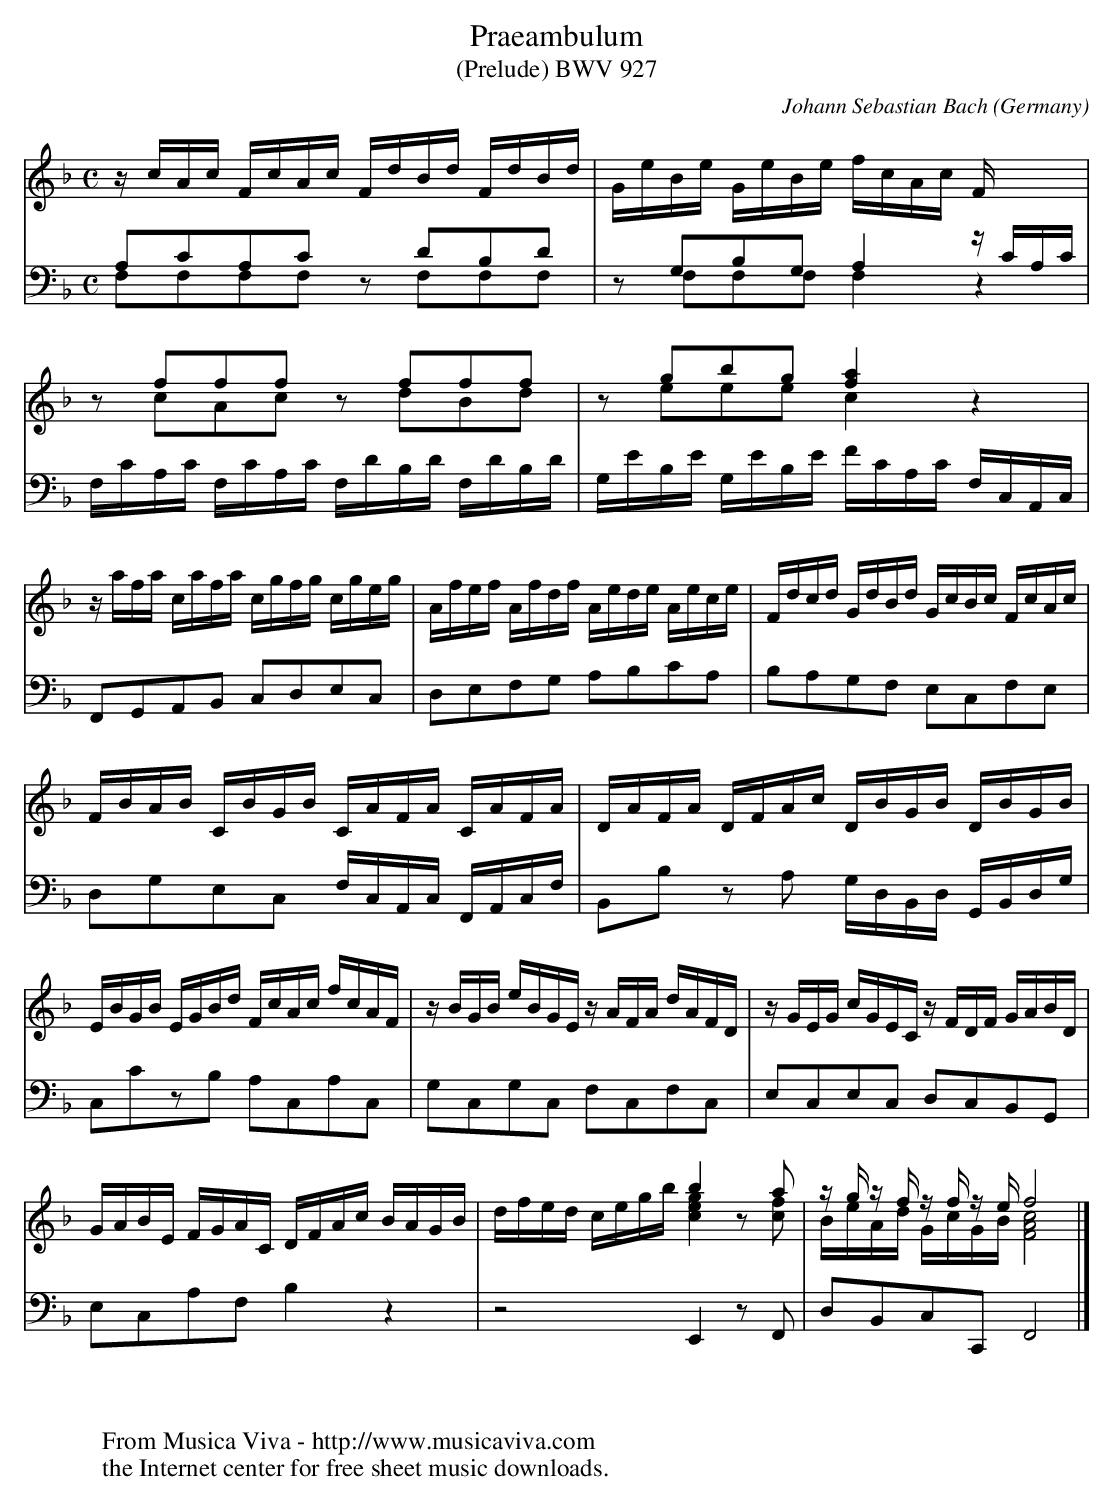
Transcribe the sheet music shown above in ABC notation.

X:1
T:Praeambulum
T:(Prelude) BWV 927
C:Johann Sebastian Bach
O:Germany
V:1 Program 1 6 up %Harpsichord
V:2 Program 1 6 merge down %Harpsichord
V:3 Program 1 6 bass up %Harpsichord
V:4 Program 1 6 bass merge down %Harpsichord
M:C
L:1/16
K:F
V:1
zcAc FcAc FdBd FdBd|x8x4 F xx2|
V:2
x16|GeBe GeBe fcAc x4|
V:3
A,2C2A,2C2 z2D2B,2D2|z2G,2B,2G,2A,4zCA,C|
V:4
F,2F,2F,2F,2 z2F,2F,2F,2|z2F,2F,2F,2F,4z4|
V:1
z2f2f2f2 z2f2f2f2|z2g2b2g2[f4a4]z4|
V:2
z2c2A2c2 z2d2B2d2|z2e2e2e2c4z4|
V:3
x16|x8x4 F,C,A,,C,|
V:4
F,CA,C F,CA,C F,DB,D F,DB,D|G,EB,E G,EB,E FCA,C x4|
V:1
x16|x16|Fdcd GdBd GcBc FcAc|
V:2
zafa cafa cgfg cgeg|Afef Afdf Aede Aece|x16|
V:3
F,,2G,,2A,,2B,,2 C,2D,2E,2C,2|x16|x16|
V:4
x16|D,2E,2F,2G,2 A,2B,2C2A,2|B,2A,2G,2F,2 E,2C,2F,2E,2|
V:1
FBAB CBGB CAFA CAFA|DAFA DFAc DBGB DBGB|
V:2
x16|x16|
V:3
x8 F,C,A,,C, F,,A,,C,F,|x8x4 G,,B,,D,G,|
V:4
D,2G,2E,2C,2 x8|B,,2B,2 z2A,2 G,D,B,,D, x4|
V:1
EBGB EGBd FcAc fcAF|zBGB eBGE zAFA dAFD|zGEG cGEC zFDF GABD|
V:2
x16|x16|x16|
V:3
x16|x16|E,2C,2E,2C,2 D,2C,2B,,2G,,2|
V:4
C,2C2z2B,2 A,2C,2A,2C,2|G,2C,2G,2C,2 F,2C,2F,2C,2|x16|
V:1
GABE FGAC DFAc BAGB|x8 b4z2a2|zg zf zf ze f8|]
V:2
x16|dfed cegb [c4e4g4]z2[c2f2]|BeAd GcGB [F8A8c8]|]
V:3
x16|z8E,,4z2F,,2|D,2B,,2C,2C,,2F,,8|]
V:4
E,2C,2A,2F,2B,4z4|x16|x16|]
W:
W:
W:  From Musica Viva - http://www.musicaviva.com
W:  the Internet center for free sheet music downloads.
